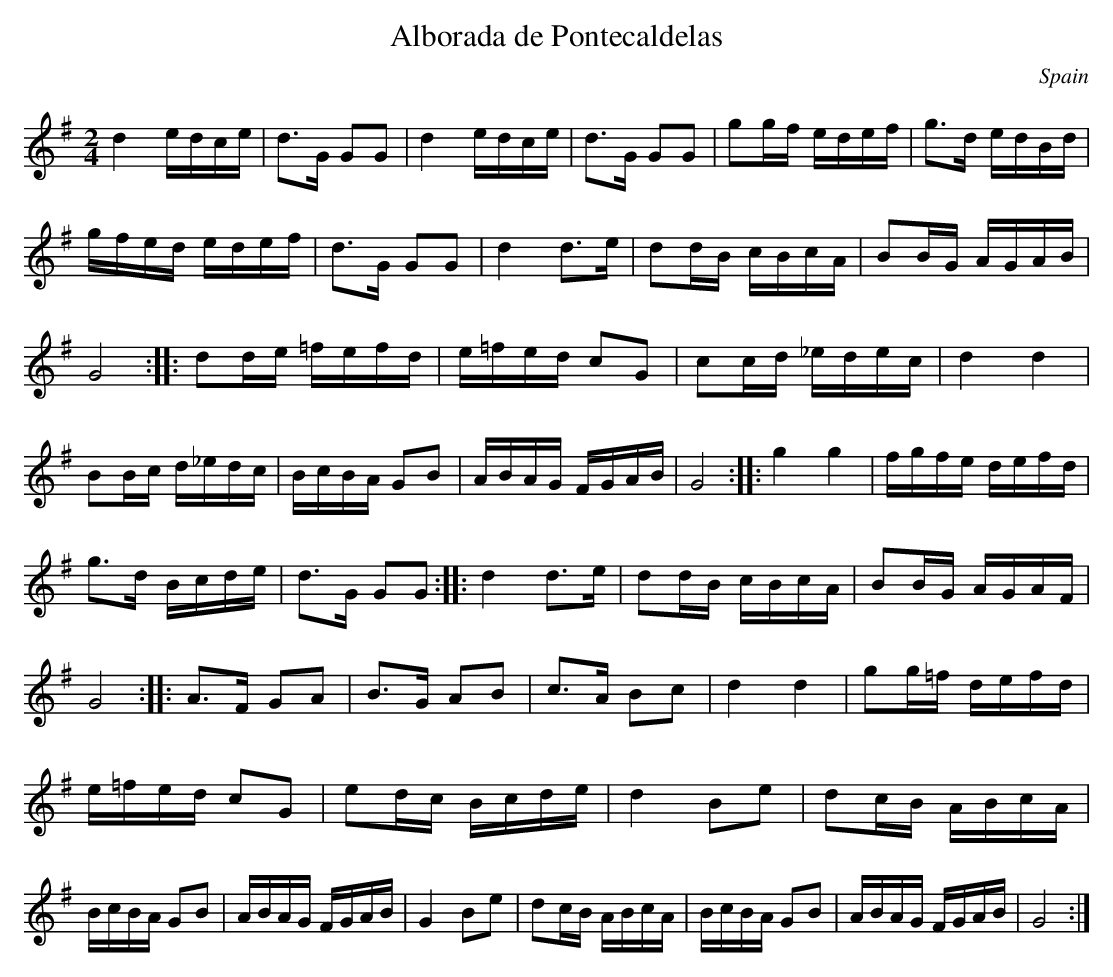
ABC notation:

X:1
T:Alborada de Pontecaldelas
O:Spain
M:2/4
K:G
d4 edce| d3G G2G2| d4 edce| d3G G2G2| \
g2gf edef| g3d edBd| gfed edef| d3G G2G2|\
d4 d3e| d2dB cBcA| B2BG AGAB| G8::\
d2de =fefd| e=fed c2G2| c2cd _edec| d4 d4|\
B2Bc d_edc| BcBA G2B2| ABAG FGAB| G8 ::\
g4 g4| fgfe defd| g3d Bcde| d3G G2G2::\
d4 d3e| d2dB cBcA| B2BG AGAF| G8::\
A3F G2A2| B3G A2B2| c3A B2c2| d4 d4|\
g2g=f defd| e=fed c2G2| e2dc Bcde| d4 B2e2|\
d2cB ABcA| BcBA G2B2| ABAG FGAB| G4 B2e2|\
d2cB ABcA| BcBA G2B2| ABAG FGAB| G8:|
